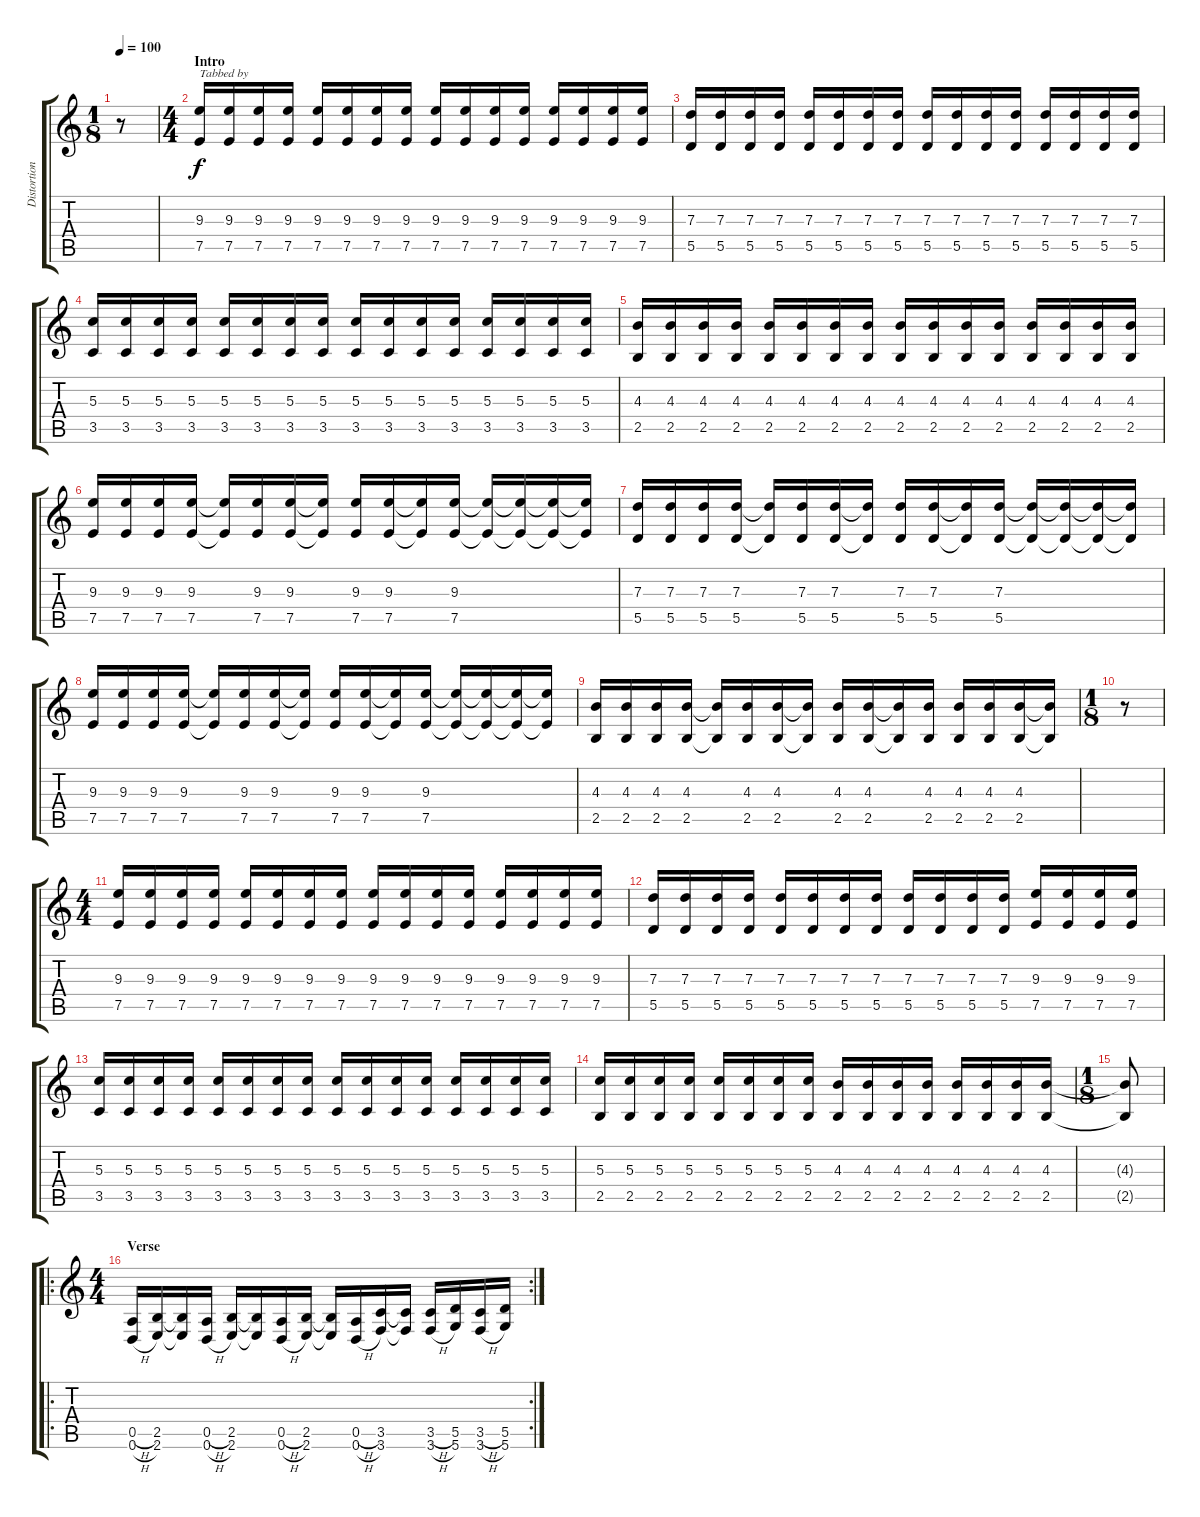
\track ("Distortion Guitar" "Distortion") {instrument distortionguitar}
\staff {score tabs}
\tuning (E4 B3 G3 D3 A2 D2) {hide}
\ts (1 8)
\tempo 100
\clef g2
\ks c
r.8{dy f instrument distortionguitar} |
\ts (4 4)
\section ("" "Intro")
(9.3 7.5).16{txt "Tabbed by"} (9.3 7.5).16 (9.3 7.5).16 (9.3 7.5).16 (9.3 7.5).16 (9.3 7.5).16 (9.3 7.5).16 (9.3 7.5).16 (9.3 7.5).16 (9.3 7.5).16 (9.3 7.5).16 (9.3 7.5).16 (9.3 7.5).16 (9.3 7.5).16 (9.3 7.5).16 (9.3 7.5).16 |
(7.3 5.5).16 (7.3 5.5).16 (7.3 5.5).16 (7.3 5.5).16 (7.3 5.5).16 (7.3 5.5).16 (7.3 5.5).16 (7.3 5.5).16 (7.3 5.5).16 (7.3 5.5).16 (7.3 5.5).16 (7.3 5.5).16 (7.3 5.5).16 (7.3 5.5).16 (7.3 5.5).16 (7.3 5.5).16 |
(5.3 3.5).16 (5.3 3.5).16 (5.3 3.5).16 (5.3 3.5).16 (5.3 3.5).16 (5.3 3.5).16 (5.3 3.5).16 (5.3 3.5).16 (5.3 3.5).16 (5.3 3.5).16 (5.3 3.5).16 (5.3 3.5).16 (5.3 3.5).16 (5.3 3.5).16 (5.3 3.5).16 (5.3 3.5).16 |
(4.3 2.5).16 (4.3 2.5).16 (4.3 2.5).16 (4.3 2.5).16 (4.3 2.5).16 (4.3 2.5).16 (4.3 2.5).16 (4.3 2.5).16 (4.3 2.5).16 (4.3 2.5).16 (4.3 2.5).16 (4.3 2.5).16 (4.3 2.5).16 (4.3 2.5).16 (4.3 2.5).16 (4.3 2.5).16 |
(9.3 7.5).16 (9.3 7.5).16 (9.3 7.5).16 (9.3 7.5).16 (9.3{t} 7.5{t}).16 (9.3 7.5).16 (9.3 7.5).16 (9.3{t} 7.5{t}).16 (9.3 7.5).16 (9.3 7.5).16 (9.3{t} 7.5{t}).16 (9.3 7.5).16 (9.3{t} 7.5{t}).16 (9.3{t} 7.5{t}).16 (9.3{t} 7.5{t}).16 (9.3{t} 7.5{t}).16 |
(7.3 5.5).16 (7.3 5.5).16 (7.3 5.5).16 (7.3 5.5).16 (7.3{t} 5.5{t}).16 (7.3 5.5).16 (7.3 5.5).16 (7.3{t} 5.5{t}).16 (7.3 5.5).16 (7.3 5.5).16 (7.3{t} 5.5{t}).16 (7.3 5.5).16 (7.3{t} 5.5{t}).16 (7.3{t} 5.5{t}).16 (7.3{t} 5.5{t}).16 (7.3{t} 5.5{t}).16 |
(9.3 7.5).16 (9.3 7.5).16 (9.3 7.5).16 (9.3 7.5).16 (9.3{t} 7.5{t}).16 (9.3 7.5).16 (9.3 7.5).16 (9.3{t} 7.5{t}).16 (9.3 7.5).16 (9.3 7.5).16 (9.3{t} 7.5{t}).16 (9.3 7.5).16 (9.3{t} 7.5{t}).16 (9.3{t} 7.5{t}).16 (9.3{t} 7.5{t}).16 (9.3{t} 7.5{t}).16 |
(4.3 2.5).16 (4.3 2.5).16 (4.3 2.5).16 (4.3 2.5).16 (4.3{t} 2.5{t}).16 (4.3 2.5).16 (4.3 2.5).16 (4.3{t} 2.5{t}).16 (4.3 2.5).16 (4.3 2.5).16 (4.3{t} 2.5{t}).16 (4.3 2.5).16 (4.3 2.5).16 (4.3 2.5).16 (4.3 2.5).16 (4.3{t} 2.5{t}).16 |
\ts (1 8)
r.8 |
\ts (4 4)
(9.3 7.5).16 (9.3 7.5).16 (9.3 7.5).16 (9.3 7.5).16 (9.3 7.5).16 (9.3 7.5).16 (9.3 7.5).16 (9.3 7.5).16 (9.3 7.5).16 (9.3 7.5).16 (9.3 7.5).16 (9.3 7.5).16 (9.3 7.5).16 (9.3 7.5).16 (9.3 7.5).16 (9.3 7.5).16 |
(7.3 5.5).16 (7.3 5.5).16 (7.3 5.5).16 (7.3 5.5).16 (7.3 5.5).16 (7.3 5.5).16 (7.3 5.5).16 (7.3 5.5).16 (7.3 5.5).16 (7.3 5.5).16 (7.3 5.5).16 (7.3 5.5).16 (9.3 7.5).16 (9.3 7.5).16 (9.3 7.5).16 (9.3 7.5).16 |
(5.3 3.5).16 (5.3 3.5).16 (5.3 3.5).16 (5.3 3.5).16 (5.3 3.5).16 (5.3 3.5).16 (5.3 3.5).16 (5.3 3.5).16 (5.3 3.5).16 (5.3 3.5).16 (5.3 3.5).16 (5.3 3.5).16 (5.3 3.5).16 (5.3 3.5).16 (5.3 3.5).16 (5.3 3.5).16 |
(5.3 2.5).16 (5.3 2.5).16 (5.3 2.5).16 (5.3 2.5).16 (5.3 2.5).16 (5.3 2.5).16 (5.3 2.5).16 (5.3 2.5).16 (4.3 2.5).16 (4.3 2.5).16 (4.3 2.5).16 (4.3 2.5).16 (4.3 2.5).16 (4.3 2.5).16 (4.3 2.5).16 (4.3 2.5).16 |
\ts (1 8)
(4.3{t} 2.5{t}).8 |
\ro
\rc 2
\ts (4 4)
\section ("" "Verse")
(0.5{h} 0.6{h}).16 (2.5 2.6).16 (2.5{t} 2.6{t}).16 (0.5{h} 0.6{h}).16 (2.5 2.6).16 (2.5{t} 2.6{t}).16 (0.5{h} 0.6{h}).16 (2.5 2.6).16 (2.5{t} 2.6{t}).16 (0.5{h} 0.6{h}).16 (3.5 3.6).16 (3.5{t} 3.6{t}).16 (3.5{h} 3.6{h}).16 (5.5 5.6).16 (3.5{h} 3.6{h}).16 (5.5 5.6).16
